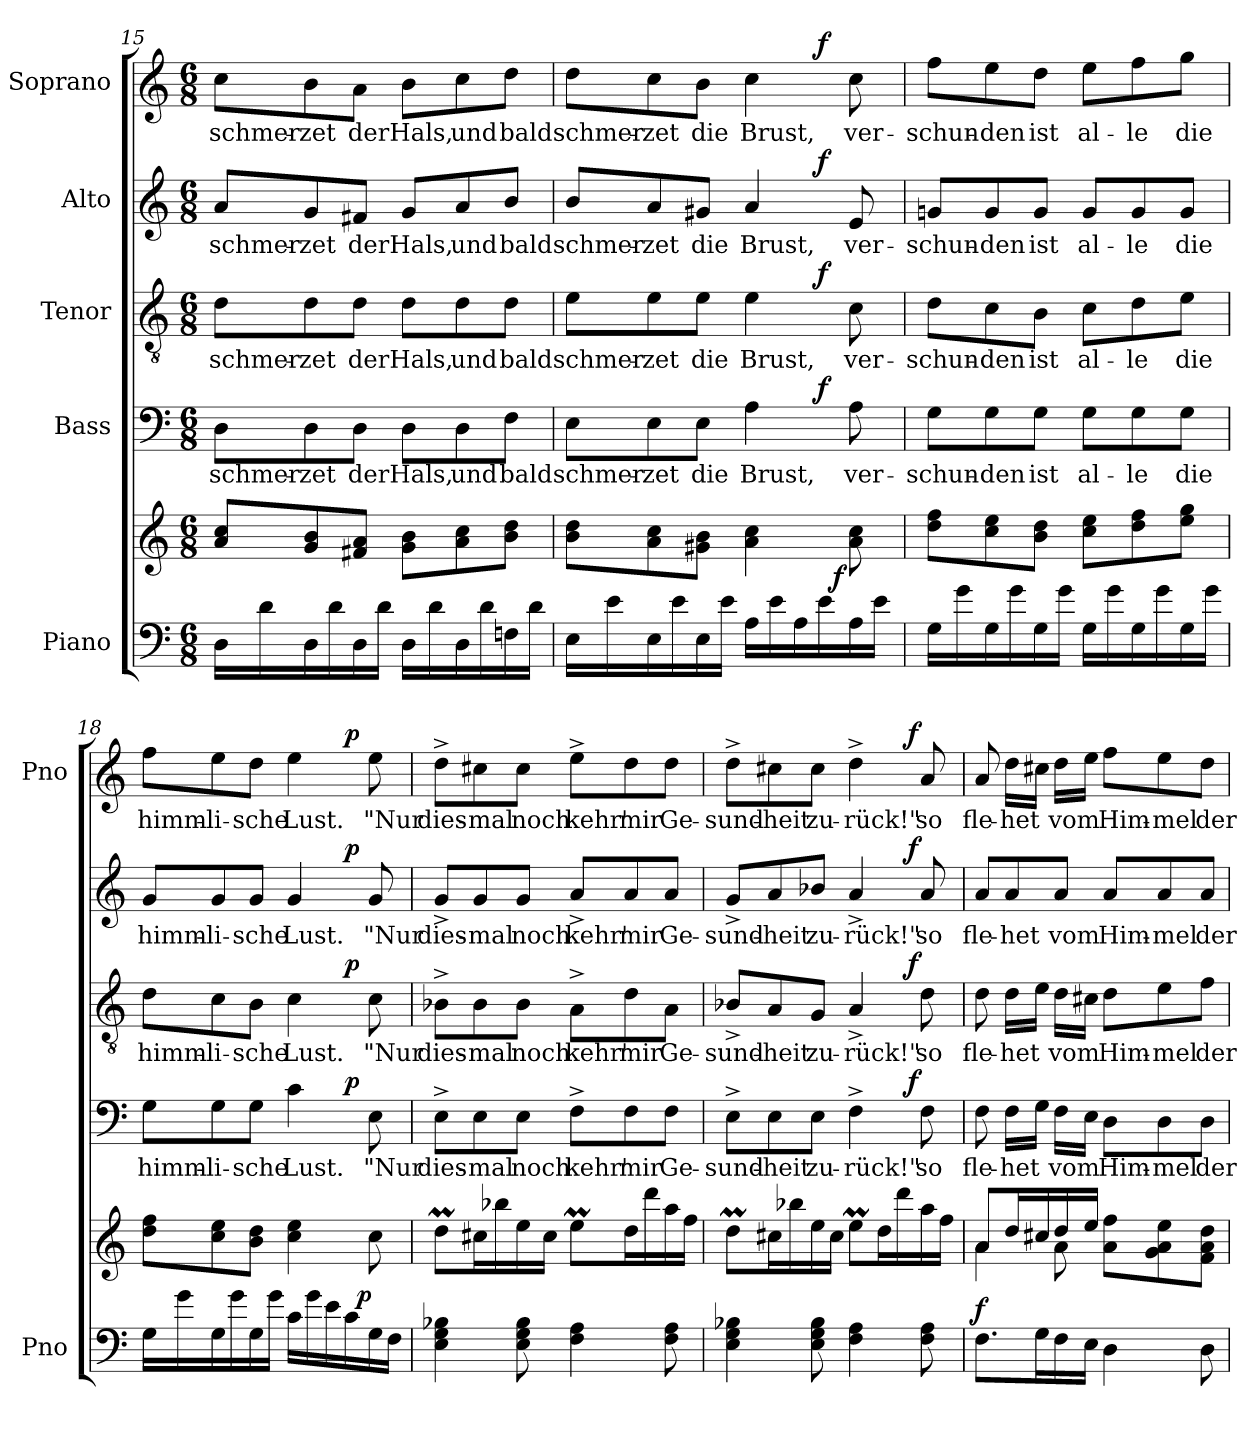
**kern	**kern	**dynam	**kern	**text	**dynam	**kern	**text	**dynam	**kern	**text	**dynam	**kern	**text	**dynam
*part5	*part5	*part5	*part4	*part4	*part4	*part3	*part3	*part3	*part2	*part2	*part2	*part1	*part1	*part1
*staff6	*staff5	*staff5/6	*staff4	*staff4	*staff4	*staff3	*staff3	*staff3	*staff2	*staff2	*staff2	*staff1	*staff1	*staff1
*I"Piano	*	*	*I"Bass	*	*	*I"Tenor	*	*	*I"Alto	*	*	*I"Soprano	*	*
*I'Pno	*	*	*	*	*	*	*	*	*	*	*	*I'Pno	*	*
!!LO:PB:g=z
*clefF4	*clefG2	*	*clefF4	*	*	*clefGv2	*	*	*clefG2	*	*	*clefG2	*	*
*k[]	*k[]	*	*k[]	*	*	*k[]	*	*	*k[]	*	*	*k[]	*	*
*C:	*C:	*	*C:	*	*	*C:	*	*	*C:	*	*	*C:	*	*
*M6/8	*M6/8	*	*M6/8	*	*	*M6/8	*	*	*M6/8	*	*	*M6/8	*	*
=15	=15	=15	=15	=15	=15	=15	=15	=15	=15	=15	=15	=15	=15	=15
16D\LL	8a/ 8cc/L	.	8D\L	schmer-	.	8d\L	schmer-	.	8a/L	schmer-	.	8cc\L	schmer-	.
16d\	.	.	.	.	.	.	.	.	.	.	.	.	.	.
16D\	8g/ 8b/	.	8D\	-zet	.	8d\	-zet	.	8g/	-zet	.	8b\	-zet	.
16d\	.	.	.	.	.	.	.	.	.	.	.	.	.	.
16D\	8f#X/ 8a/J	.	8D\J	der	.	8d\J	der	.	8f#X/J	der	.	8a\J	der	.
16d\JJ	.	.	.	.	.	.	.	.	.	.	.	.	.	.
16D\LL	8g\ 8b\L	.	8D\L	Hals,	.	8d\L	Hals,	.	8g/L	Hals,	.	8b\L	Hals,	.
16d\	.	.	.	.	.	.	.	.	.	.	.	.	.	.
16D\	8a\ 8cc\	.	8D\	und	.	8d\	und	.	8a/	und	.	8cc\	und	.
16d\	.	.	.	.	.	.	.	.	.	.	.	.	.	.
16Fn\	8b\ 8dd\J	.	8F\J	bald	.	8d\J	bald	.	8b/J	bald	.	8dd\J	bald	.
16d\JJ	.	.	.	.	.	.	.	.	.	.	.	.	.	.
=16	=16	=16	=16	=16	=16	=16	=16	=16	=16	=16	=16	=16	=16	=16
*^	*	*	*^	*	*	*^	*	*	*^	*	*	*^	*	*
16E\LL	2ryy	8b\ 8dd\L	.	8E\L	2ryy	schmer-	.	8e\L	2ryy	schmer-	.	8b/L	2ryy	schmer-	.	8dd\L	2ryy	schmer-	.
16e\	.	.	.	.	.	.	.	.	.	.	.	.	.	.	.	.	.	.	.
16E\	.	8a\ 8cc\	.	8E\	.	-zet	.	8e\	.	-zet	.	8a/	.	-zet	.	8cc\	.	-zet	.
16e\	.	.	.	.	.	.	.	.	.	.	.	.	.	.	.	.	.	.	.
16E\	.	8g#X\ 8b\J	.	8E\J	.	die	.	8e\J	.	die	.	8g#X/J	.	die	.	8b\J	.	die	.
16e\JJ	.	.	.	.	.	.	.	.	.	.	.	.	.	.	.	.	.	.	.
16A\LL	.	4a\ 4cc\	.	4A\	.	Brust,	.	4e\	.	Brust,	.	4a/	.	Brust,	.	4cc\	.	Brust,	.
16e\	.	.	.	.	.	.	.	.	.	.	.	.	.	.	.	.	.	.	.
16A\	16.ryy	.	.	.	16ryy	.	.	.	16ryy	.	.	.	16ryy	.	.	.	16ryy	.	.
!	!	!	!	!	!	!	!LO:DY:a	!	!	!	!LO:DY:a	!	!	!	!LO:DY:a	!	!	!	!LO:DY:a
16e\	.	.	.	.	8.ryy	.	f	.	8.ryy	.	f	.	8.ryy	.	f	.	8.ryy	.	f
!	!	!	!LO:DY:a=2	!	!	!	!	!	!	!	!	!	!	!	!	!	!	!	!
.	8ryy	.	f	.	.	.	.	.	.	.	.	.	.	.	.	.	.	.	.
16A\	.	8a\ 8cc\	.	8A\	.	ver-	.	8c\	.	ver-	.	8e/	.	ver-	.	8cc\	.	ver-	.
16e\JJ	.	.	.	.	.	.	.	.	.	.	.	.	.	.	.	.	.	.	.
.	32ryy	.	.	.	.	.	.	.	.	.	.	.	.	.	.	.	.	.	.
*	*	*	*	*v	*v	*	*	*	*	*	*	*v	*v	*	*	*v	*v	*	*
*v	*v	*	*	*	*	*	*v	*v	*	*	*	*	*	*	*	*
=17	=17	=17	=17	=17	=17	=17	=17	=17	=17	=17	=17	=17	=17	=17
16G\LL	8dd\ 8ff\L	.	8G\L	-schun-	.	8d\L	-schun-	.	8gn/L	-schun-	.	8ff\L	-schun-	.
16g\	.	.	.	.	.	.	.	.	.	.	.	.	.	.
16G\	8cc\ 8ee\	.	8G\	-den	.	8c\	-den	.	8g/	-den	.	8ee\	-den	.
16g\	.	.	.	.	.	.	.	.	.	.	.	.	.	.
16G\	8b\ 8dd\J	.	8G\J	ist	.	8B\J	ist	.	8g/J	ist	.	8dd\J	ist	.
16g\JJ	.	.	.	.	.	.	.	.	.	.	.	.	.	.
16G\LL	8cc\ 8ee\L	.	8G\L	al-	.	8c\L	al-	.	8g/L	al-	.	8ee\L	al-	.
16g\	.	.	.	.	.	.	.	.	.	.	.	.	.	.
16G\	8dd\ 8ff\	.	8G\	-le	.	8d\	-le	.	8g/	-le	.	8ff\	-le	.
16g\	.	.	.	.	.	.	.	.	.	.	.	.	.	.
16G\	8ee\ 8gg\J	.	8G\J	die	.	8e\J	die	.	8g/J	die	.	8gg\J	die	.
16g\JJ	.	.	.	.	.	.	.	.	.	.	.	.	.	.
!!LO:LB:g=z
=18	=18	=18	=18	=18	=18	=18	=18	=18	=18	=18	=18	=18	=18	=18
*^	*	*	*^	*	*	*^	*	*	*^	*	*	*^	*	*
16G\LL	2ryy	8dd\ 8ff\L	.	8G\L	2ryy	himm-	.	8d\L	2ryy	himm-	.	8g/L	2ryy	himm-	.	8ff\L	2ryy	himm-	.
16g\	.	.	.	.	.	.	.	.	.	.	.	.	.	.	.	.	.	.	.
16G\	.	8cc\ 8ee\	.	8G\	.	-li-	.	8c\	.	-li-	.	8g/	.	-li-	.	8ee\	.	-li-	.
16g\	.	.	.	.	.	.	.	.	.	.	.	.	.	.	.	.	.	.	.
16G\	.	8b\ 8dd\J	.	8G\J	.	-sche	.	8B\J	.	-sche	.	8g/J	.	-sche	.	8dd\J	.	-sche	.
16g\JJ	.	.	.	.	.	.	.	.	.	.	.	.	.	.	.	.	.	.	.
16c\LL	.	4cc\ 4ee\	.	4c\	.	Lust.	.	4c\	.	Lust.	.	4g/	.	Lust.	.	4ee\	.	Lust.	.
16g\	.	.	.	.	.	.	.	.	.	.	.	.	.	.	.	.	.	.	.
16e\	16.ryy	.	.	.	16ryy	.	.	.	16ryy	.	.	.	16ryy	.	.	.	16ryy	.	.
!	!	!	!	!	!	!	!LO:DY:a	!	!	!	!LO:DY:a	!	!	!	!LO:DY:a	!	!	!	!LO:DY:a
16c\	.	.	.	.	8.ryy	.	p	.	8.ryy	.	p	.	8.ryy	.	p	.	8.ryy	.	p
!	!	!	!LO:DY:a=2	!	!	!	!	!	!	!	!	!	!	!	!	!	!	!	!
.	8ryy	.	p	.	.	.	.	.	.	.	.	.	.	.	.	.	.	.	.
16G\	.	8cc\	.	8E\	.	"Nur	.	8c\	.	"Nur	.	8g/	.	"Nur	.	8ee\	.	"Nur	.
16F\JJ	.	.	.	.	.	.	.	.	.	.	.	.	.	.	.	.	.	.	.
.	32ryy	.	.	.	.	.	.	.	.	.	.	.	.	.	.	.	.	.	.
*	*	*	*	*v	*v	*	*	*	*	*	*	*v	*v	*	*	*v	*v	*	*
*v	*v	*	*	*	*	*	*v	*v	*	*	*	*	*	*	*	*
=19	=19	=19	=19	=19	=19	=19	=19	=19	=19	=19	=19	=19	=19	=19
4E\ 4G\ 4B-X\	8ddM\L	.	8E^>\L	dies-	.	8B-X^>\L	dies-	.	8g^</L	dies-	.	8dd^>\L	dies-	.
.	16cc#X\L	.	8E\	-mal	.	8B-\	-mal	.	8g/	-mal	.	8cc#X\	-mal	.
.	16bb-X\	.	.	.	.	.	.	.	.	.	.	.	.	.
8E\ 8G\ 8B-\	16ee\	.	8E\J	noch	.	8B-\J	noch	.	8g/J	noch	.	8cc#\J	noch	.
.	16cc#\JJ	.	.	.	.	.	.	.	.	.	.	.	.	.
4F\ 4A\	8eem\L	.	8F^>\L	kehr'	.	8A^>\L	kehr'	.	8a^</L	kehr'	.	8ee^>\L	kehr'	.
.	16dd\L	.	8F\	mir	.	8d\	mir	.	8a/	mir	.	8dd\	mir	.
.	16ddd\	.	.	.	.	.	.	.	.	.	.	.	.	.
8F\ 8A\	16aa\	.	8F\J	Ge-	.	8A\J	Ge-	.	8a/J	Ge-	.	8dd\J	Ge-	.
.	16ff\JJ	.	.	.	.	.	.	.	.	.	.	.	.	.
=20	=20	=20	=20	=20	=20	=20	=20	=20	=20	=20	=20	=20	=20	=20
*	*	*	*^	*	*	*^	*	*	*^	*	*	*^	*	*
4E\ 4G\ 4B-X\	8ddM\L	.	8E^>\L	2ryy	-sund-	.	8B-X^</L	2ryy	-sund-	.	8g^</L	2ryy	-sund-	.	8dd^>\L	2ryy	-sund-	.
.	16cc#X\L	.	8E\	.	-heit	.	8A/	.	-heit	.	8a/	.	-heit	.	8cc#X\	.	-heit	.
.	16bb-X\	.	.	.	.	.	.	.	.	.	.	.	.	.	.	.	.	.
8E\ 8G\ 8B-\	16ee\	.	8E\J	.	zu-	.	8G/J	.	zu-	.	8b-X/J	.	zu-	.	8cc#\J	.	zu-	.
.	16cc#\JJ	.	.	.	.	.	.	.	.	.	.	.	.	.	.	.	.	.
4F\ 4A\	8eem\L	.	4F^>\	.	-rück!"	.	4A^</	.	-rück!"	.	4a^</	.	-rück!"	.	4dd^>\	.	-rück!"	.
.	16dd\L	.	.	16.ryy	.	.	.	16.ryy	.	.	.	16.ryy	.	.	.	16.ryy	.	.
.	16ddd\	.	.	.	.	.	.	.	.	.	.	.	.	.	.	.	.	.
!	!	!	!	!	!	!LO:DY:a	!	!	!	!LO:DY:a	!	!	!	!LO:DY:a	!	!	!	!LO:DY:a
.	.	.	.	8ryy	.	f	.	8ryy	.	f	.	8ryy	.	f	.	8ryy	.	f
8F\ 8A\	16aa\	.	8F\	.	so	.	8d\	.	so	.	8a/	.	so	.	8a/	.	so	.
.	16ff\JJ	.	.	.	.	.	.	.	.	.	.	.	.	.	.	.	.	.
.	.	.	.	32ryy	.	.	.	32ryy	.	.	.	32ryy	.	.	.	32ryy	.	.
!!LO:PB:g=z
=21	=21	=21	=21	=21	=21	=21	=21	=21	=21	=21	=21	=21	=21	=21	=21	=21	=21	=21
*	*^	*	*	*	*	*	*	*	*	*	*	*	*	*	*	*	*	*
!	!	!	!LO:DY:a=2	!	!	!	!	!	!	!	!	!	!	!	!	!	!	!	!
*	*	*	*	*v	*v	*	*	*	*	*	*	*v	*v	*	*	*v	*v	*	*
*	*	*	*	*	*	*	*v	*v	*	*	*	*	*	*	*	*
8.F\L	8a/L	4a\	f	8F\	fle-	.	8d\	fle-	.	8a/L	fle-	.	8a/	fle-	.
.	16dd/L	.	.	16F\LL	-het	.	16d\LL	-het	.	8a/	-het	.	16dd\LL	-het	.
16G\L	16cc#X/	.	.	16G\JJ	.	.	16e\JJ	.	.	.	.	.	16cc#X\JJ	.	.
16F\	16dd/	8a\	.	16F\LL	vom	.	16d\LL	vom	.	8a/J	vom	.	16dd\LL	vom	.
16E\JJ	16ee/JJ	.	.	16E\JJ	.	.	16c#X\JJ	.	.	.	.	.	16ee\JJ	.	.
4D\	8a\ 8ff\L	4.ryy	.	8D\L	Him-	.	8d\L	Him-	.	8a/L	Him-	.	8ff\L	Him-	.
.	8g\ 8a\ 8ee\	.	.	8D\	-mel	.	8e\	-mel	.	8a/	-mel	.	8ee\	-mel	.
8D\	8f\ 8a\ 8dd\J	.	.	8D\J	der	.	8f\J	der	.	8a/J	der	.	8dd\J	der	.
*	*v	*v	*	*	*	*	*	*	*	*	*	*	*	*	*
=	=	=	=	=	=	=	=	=	=	=	=	=	=	=
*-	*-	*-	*-	*-	*-	*-	*-	*-	*-	*-	*-	*-	*-	*-
